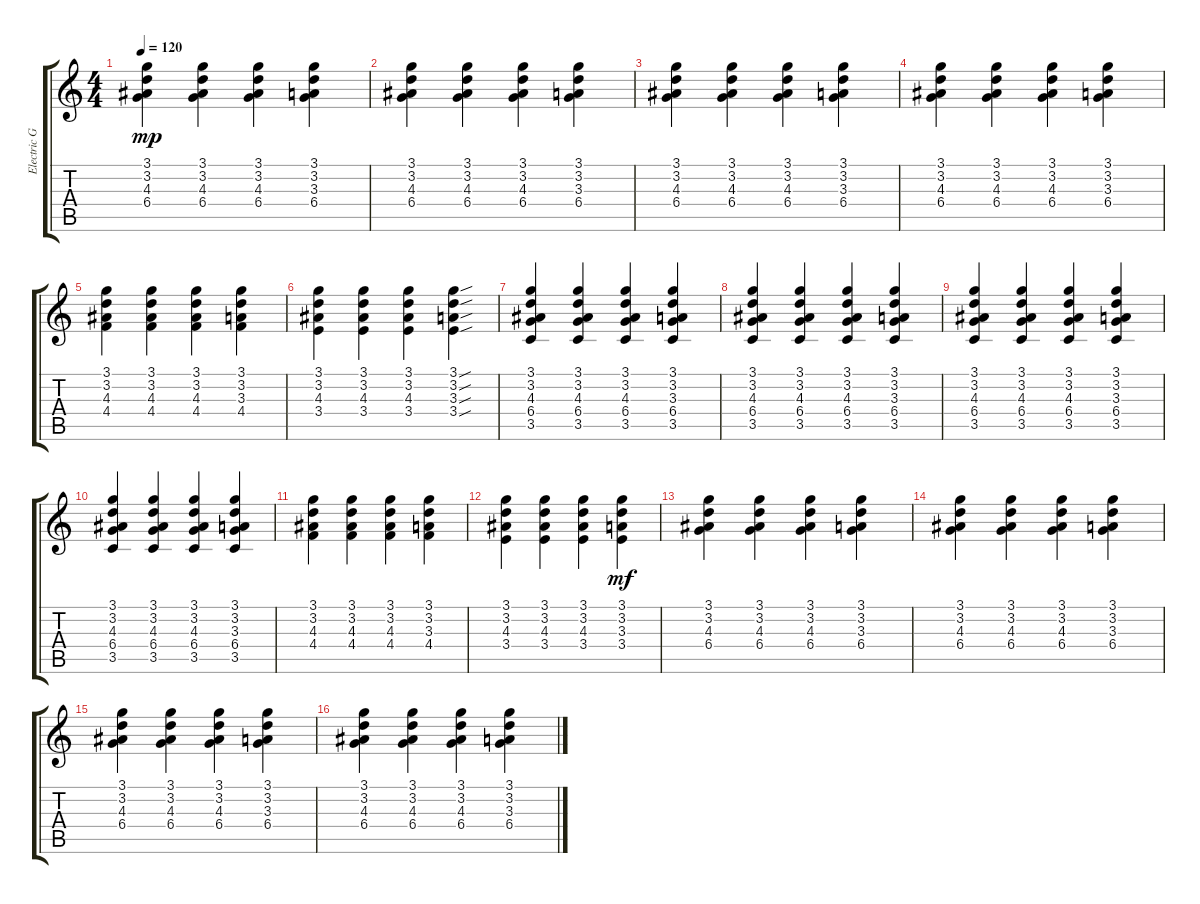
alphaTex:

\track ("Electric Guitar" "Electric G") {instrument distortionguitar}
\staff {score tabs}
\tuning (E4 B3 Gb3 Db3 A2 E2) {hide}
\ts (4 4)
\tempo 120
\clef g2
\ks c
(3.1 3.2 4.3 6.4).4{dy mp} (3.1 3.2 4.3 6.4).4 (3.1 3.2 4.3 6.4).4 (3.1 3.2 3.3 6.4).4 |
(3.1 3.2 4.3 6.4).4 (3.1 3.2 4.3 6.4).4 (3.1 3.2 4.3 6.4).4 (3.1 3.2 3.3 6.4).4 |
(3.1 3.2 4.3 6.4).4 (3.1 3.2 4.3 6.4).4 (3.1 3.2 4.3 6.4).4 (3.1 3.2 3.3 6.4).4 |
(3.1 3.2 4.3 6.4).4 (3.1 3.2 4.3 6.4).4 (3.1 3.2 4.3 6.4).4 (3.1 3.2 3.3 6.4).4 |
(3.1 3.2 4.3 4.4).4 (3.1 3.2 4.3 4.4).4 (3.1 3.2 4.3 4.4).4 (3.1 3.2 3.3 4.4).4 |
(3.1 3.2 4.3 3.4).4 (3.1 3.2 4.3 3.4).4 (3.1 3.2 4.3 3.4).4 (3.1{sou} 3.2{sou} 3.3{sou} 3.4{sou}).4 |
(3.1 3.2 4.3 6.4 3.5).4 (3.1 3.2 4.3 6.4 3.5).4 (3.1 3.2 4.3 6.4 3.5).4 (3.1 3.2 3.3 6.4 3.5).4 |
(3.1 3.2 4.3 6.4 3.5).4 (3.1 3.2 4.3 6.4 3.5).4 (3.1 3.2 4.3 6.4 3.5).4 (3.1 3.2 3.3 6.4 3.5).4 |
(3.1 3.2 4.3 6.4 3.5).4 (3.1 3.2 4.3 6.4 3.5).4 (3.1 3.2 4.3 6.4 3.5).4 (3.1 3.2 3.3 6.4 3.5).4 |
(3.1 3.2 4.3 6.4 3.5).4 (3.1 3.2 4.3 6.4 3.5).4 (3.1 3.2 4.3 6.4 3.5).4 (3.1 3.2 3.3 6.4 3.5).4 |
(3.1 3.2 4.3 4.4).4 (3.1 3.2 4.3 4.4).4 (3.1 3.2 4.3 4.4).4 (3.1 3.2 3.3 4.4).4 |
(3.1 3.2 4.3 3.4).4 (3.1 3.2 4.3 3.4).4 (3.1 3.2 4.3 3.4).4 (3.1 3.2 3.3 3.4).4{dy mf} |
(3.1 3.2 4.3 6.4).4 (3.1 3.2 4.3 6.4).4 (3.1 3.2 4.3 6.4).4 (3.1 3.2 3.3 6.4).4 |
(3.1 3.2 4.3 6.4).4 (3.1 3.2 4.3 6.4).4 (3.1 3.2 4.3 6.4).4 (3.1 3.2 3.3 6.4).4 |
(3.1 3.2 4.3 6.4).4 (3.1 3.2 4.3 6.4).4 (3.1 3.2 4.3 6.4).4 (3.1 3.2 3.3 6.4).4 |
(3.1 3.2 4.3 6.4).4 (3.1 3.2 4.3 6.4).4 (3.1 3.2 4.3 6.4).4 (3.1 3.2 3.3 6.4).4
